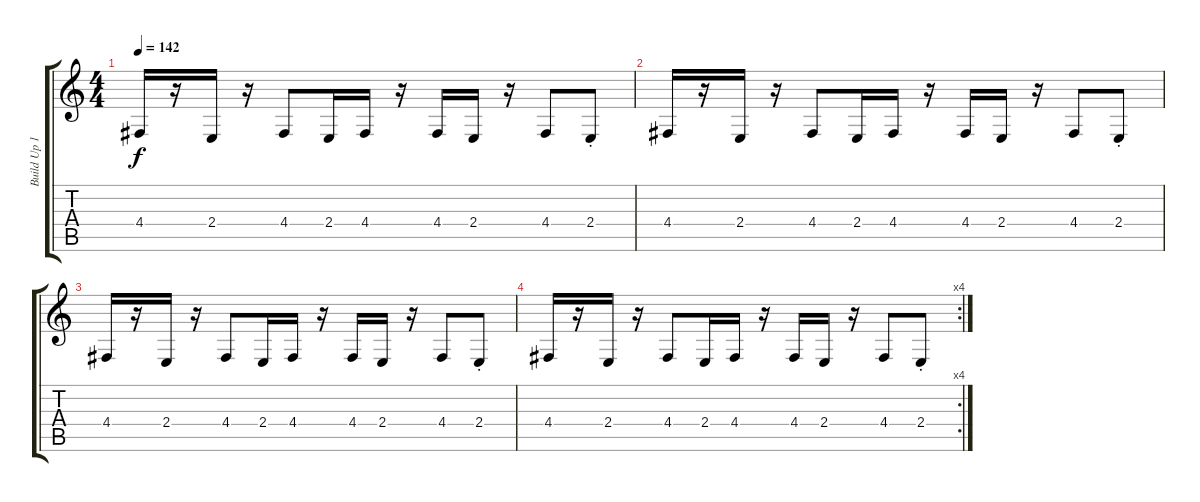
\track ("Build Up 1" "Build Up 1") {instrument lead2sawtooth}
\staff {score tabs}
\tuning (E4 B3 G3 D3 A2 E2) {hide}
\ts (4 4)
\tempo 142
\clef g2
\ks c
4.4.16{dy f} r.16 2.4.16 r.16 4.4.8 2.4.16 4.4.16 r.16 4.4.16 2.4.16 r.16 4.4.8 2.4{st}.8 |
4.4.16 r.16 2.4.16 r.16 4.4.8 2.4.16 4.4.16 r.16 4.4.16 2.4.16 r.16 4.4.8 2.4{st}.8 |
4.4.16 r.16 2.4.16 r.16 4.4.8 2.4.16 4.4.16 r.16 4.4.16 2.4.16 r.16 4.4.8 2.4{st}.8 |
\rc 4
4.4.16 r.16 2.4.16 r.16 4.4.8 2.4.16 4.4.16 r.16 4.4.16 2.4.16 r.16 4.4.8 2.4{st}.8
